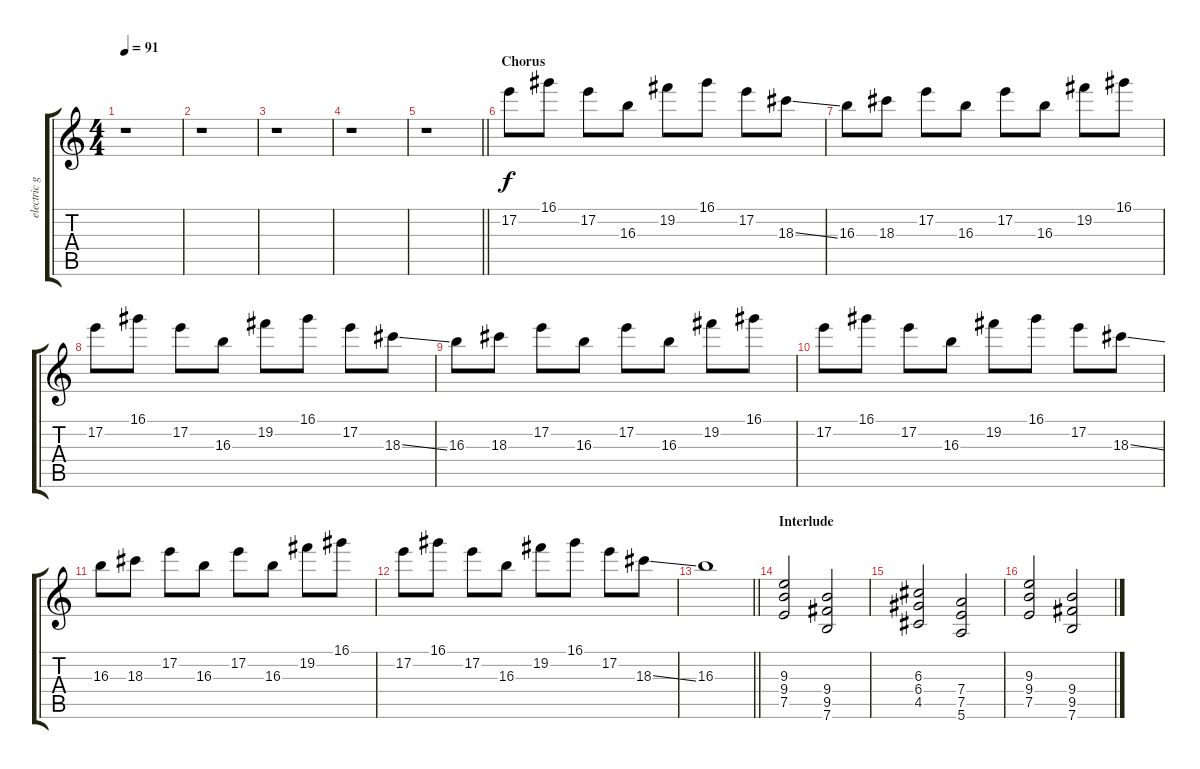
\track ("electric guitar" "electric g") {instrument electricguitarjazz}
\staff {score tabs}
\tuning (E4 B3 G3 D3 A2 E2) {hide}
\ts (4 4)
\tempo 91
\clef g2
\ks c
r.1{dy f} |
r.1 |
r.1 |
r.1 |
\barLineRight lightlight
r.1 |
\section ("" "Chorus")
17.2.8 16.1.8 17.2.8 16.3.8 19.2.8 16.1.8 17.2.8 18.3{ss}.8 |
16.3.8 18.3.8 17.2.8 16.3.8 17.2.8 16.3.8 19.2.8 16.1.8 |
17.2.8 16.1.8 17.2.8 16.3.8 19.2.8 16.1.8 17.2.8 18.3{ss}.8 |
16.3.8 18.3.8 17.2.8 16.3.8 17.2.8 16.3.8 19.2.8 16.1.8 |
17.2.8 16.1.8 17.2.8 16.3.8 19.2.8 16.1.8 17.2.8 18.3{ss}.8 |
16.3.8 18.3.8 17.2.8 16.3.8 17.2.8 16.3.8 19.2.8 16.1.8 |
17.2.8 16.1.8 17.2.8 16.3.8 19.2.8 16.1.8 17.2.8 18.3{ss}.8 |
\barLineRight lightlight
16.3.1 |
\section ("" "Interlude")
(9.3 9.4 7.5).2 (9.4 9.5 7.6).2 |
(6.3 6.4 4.5).2 (7.4 7.5 5.6).2 |
(9.3 9.4 7.5).2 (9.4 9.5 7.6).2
